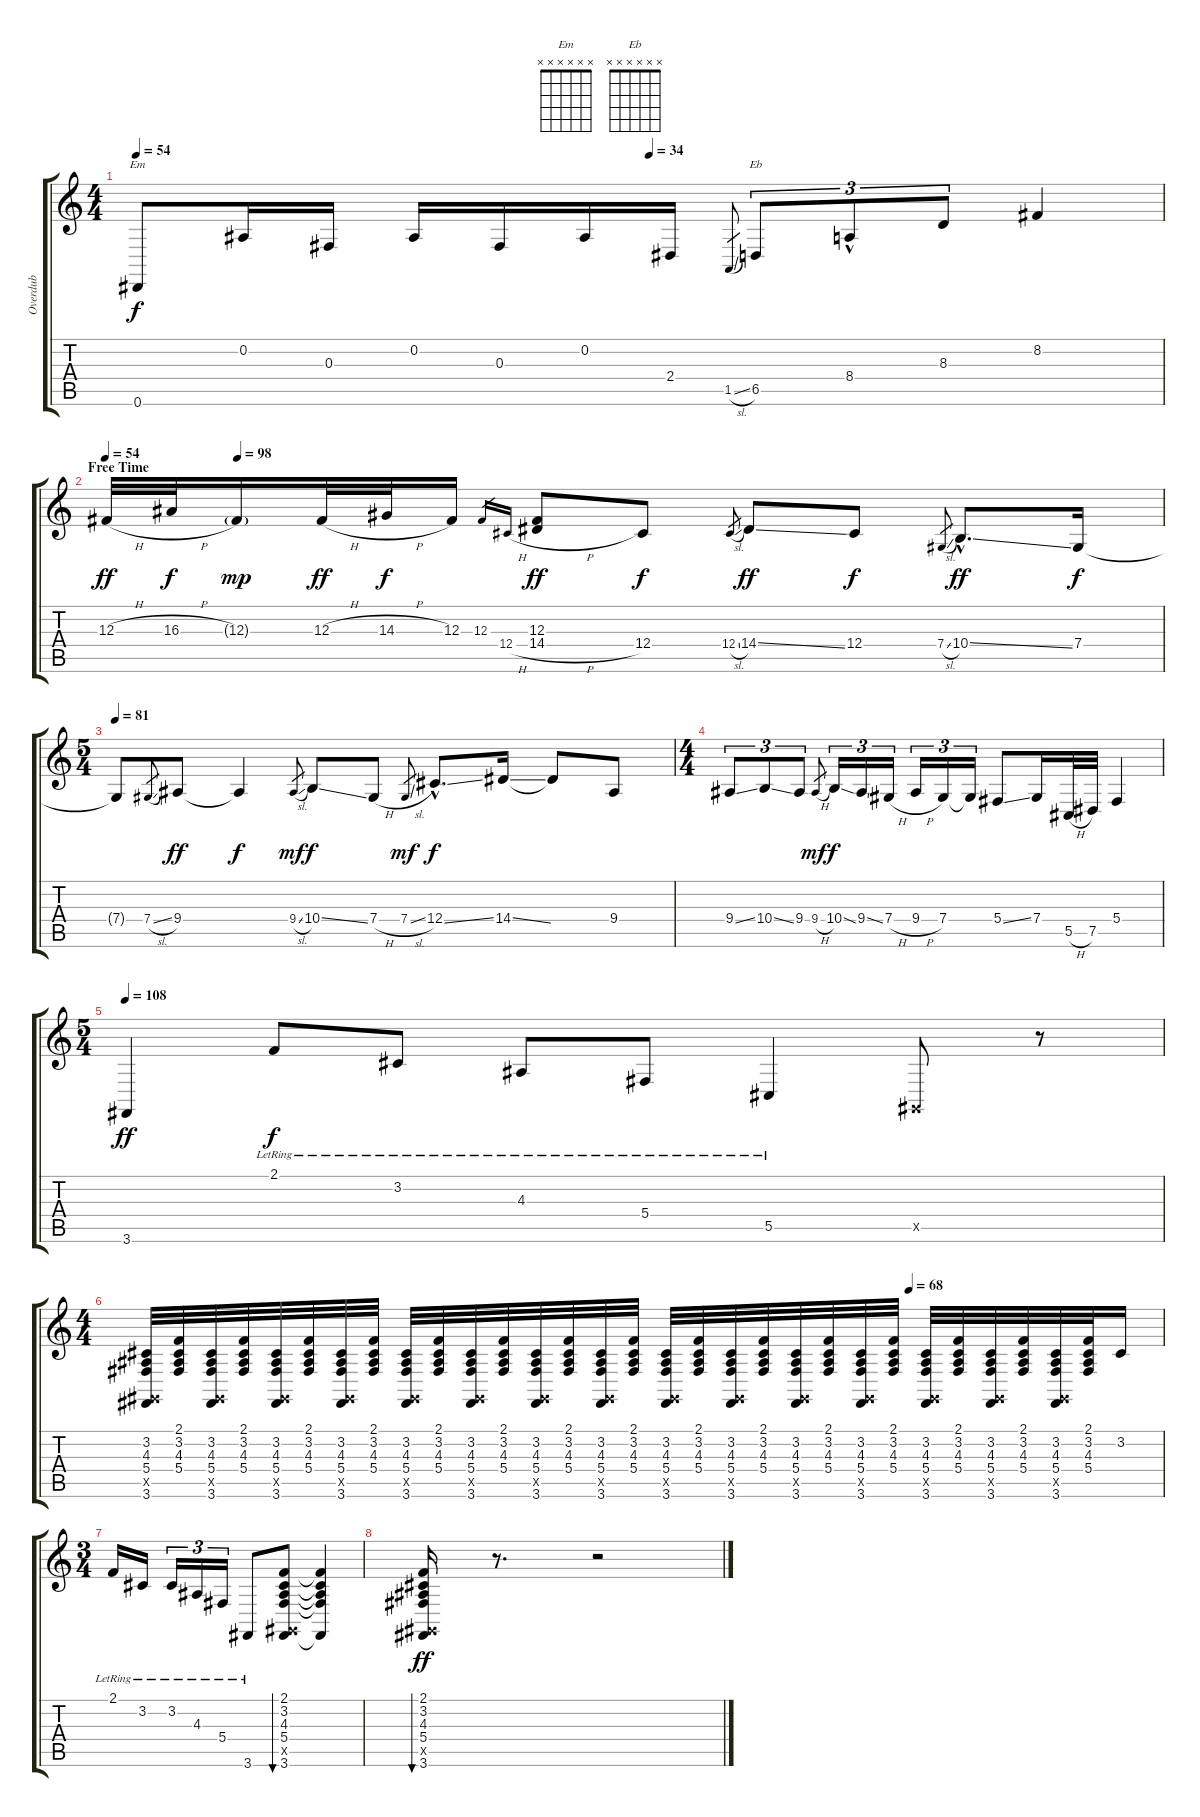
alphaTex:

\track ("Overdub" "Overdub") {instrument tremolostrings}
\staff {score tabs}
\tuning (Eb4 Bb3 Gb3 Db3 Ab2 Eb2) {hide}
\chord ("Em" x x x x x x) {firstfret 0}
\chord ("Eb" x x x x x x) {firstfret 0}
\ts (4 4)
\tempo 54
\tempo (34 0.5)
\clef g2
\ks c
0.6.8{ch "Em" dy f} 0.2.16 0.3.16 0.2.16 0.3.16 0.2.16 2.4.16 1.5{sl}.8{gr} 6.5.8{tu (3 2) ch "Eb"} 8.4{hac}.8{tu (3 2)} 8.3.8{tu (3 2)} 8.2.4 |
\section ("" "Free Time")
\tempo 54
\tempo (98 0.125)
12.3{h}.32{dy ff} 16.3{h}.32{dy f} 12.3{g}.16{dy mp} 12.3{h}.32{dy ff} 14.3{h}.32{dy f} 12.3.16 12.3.16{gr} 12.4{h}.16{gr} (12.3 14.4{h}).8{dy ff} 12.4.8{dy f} 12.4{sl}.8{gr} 14.4{ss}.8{dy ff} 12.4.8{dy f} 7.4{sl}.8{gr} 10.4{ss hac}.8{d dy ff} 7.4.16{dy f} |
\ts (5 4)
\tempo 81
7.4{t}.8 7.4{sl}.8{gr} 9.4.8{dy ff} 9.4{t}.4{dy f} 9.4{sl}.8{gr dy mf} 10.4{ss}.8{dy f} 7.4{h}.8 7.4{sl}.8{gr dy mf} 12.4{ss hac}.8{d dy f} 14.4{ss}.16 14.4{t}.8 9.4.8 |
\ts (4 4)
9.4{ss}.8{tu (3 2)} 10.4{ss}.8{tu (3 2)} 9.4.8{tu (3 2)} 9.4{h}.8{gr dy mf} 10.4{ss}.16{tu (3 2) dy f} 9.4{ss}.16{tu (3 2)} 7.4{h}.16{tu (3 2)} 9.4{h}.16{tu (3 2)} 7.4.16{tu (3 2)} 7.4{t}.16{tu (3 2)} 5.4{ss}.8 7.4.16 5.5{h}.32 7.5.32 5.4.4 |
\ts (5 4)
\tempo 108
3.6.4{dy ff} 2.1{lr}.8{dy f} 3.2{lr}.8 4.3{lr}.8 5.4{lr}.8 5.5{lr}.4 0.5{x}.8 r.8 |
\ts (4 4)
\tempo (68 0.75)
(3.2 4.3 5.4 0.5{x} 3.6).32{volume 8} (2.1 3.2 4.3 5.4).32 (3.2 4.3 5.4 0.5{x} 3.6).32 (2.1 3.2 4.3 5.4).32 (3.2 4.3 5.4 0.5{x} 3.6).32 (2.1 3.2 4.3 5.4).32 (3.2 4.3 5.4 0.5{x} 3.6).32 (2.1 3.2 4.3 5.4).32 (3.2 4.3 5.4 0.5{x} 3.6).32 (2.1 3.2 4.3 5.4).32 (3.2 4.3 5.4 0.5{x} 3.6).32 (2.1 3.2 4.3 5.4).32 (3.2 4.3 5.4 0.5{x} 3.6).32 (2.1 3.2 4.3 5.4).32 (3.2 4.3 5.4 0.5{x} 3.6).32 (2.1 3.2 4.3 5.4).32 (3.2 4.3 5.4 0.5{x} 3.6).32 (2.1 3.2 4.3 5.4).32 (3.2 4.3 5.4 0.5{x} 3.6).32 (2.1 3.2 4.3 5.4).32 (3.2 4.3 5.4 0.5{x} 3.6).32 (2.1 3.2 4.3 5.4).32 (3.2 4.3 5.4 0.5{x} 3.6).32 (2.1 3.2 4.3 5.4).32 (3.2 4.3 5.4 0.5{x} 3.6).32 (2.1 3.2 4.3 5.4).32 (3.2 4.3 5.4 0.5{x} 3.6).32 (2.1 3.2 4.3 5.4).32 (3.2 4.3 5.4 0.5{x} 3.6).32 (2.1 3.2 4.3 5.4).32 3.2.16 |
\ts (3 4)
2.1{lr}.16 3.2{lr}.16 3.2{lr}.16{tu (3 2)} 4.3{lr}.16{tu (3 2)} 5.4{lr}.16{tu (3 2)} 3.6{lr}.8 (2.1 3.2 4.3 5.4 0.5{x} 3.6).8{bu 480} (2.1{t} 3.2{t} 4.3{t} 5.4{t} 3.6{t}).4 |
(2.1 3.2 4.3 5.4 0.5{x} 3.6).16{bu 480 dy ff} r.8{d} r.2
